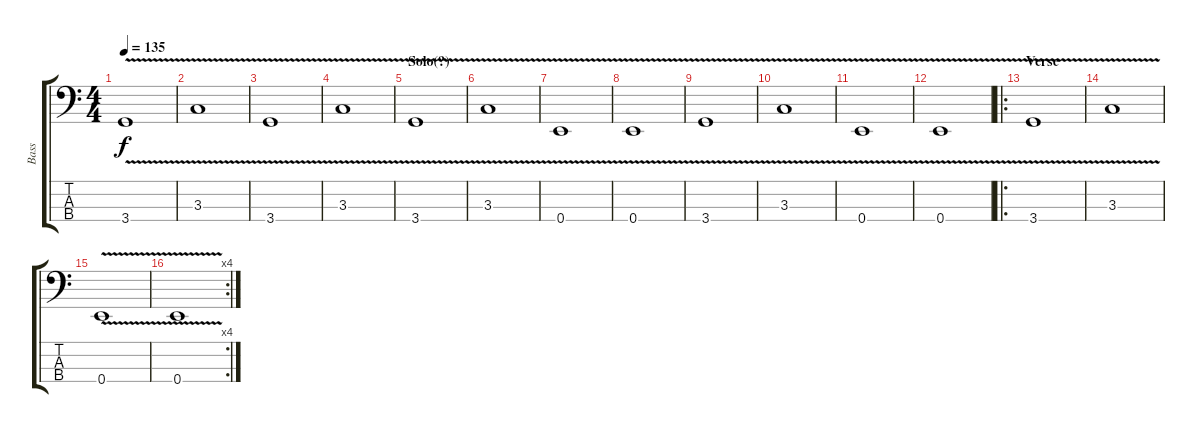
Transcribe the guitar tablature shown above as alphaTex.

\track ("Bass" "Bass") {instrument electricbassfinger}
\staff {score tabs}
\tuning (G2 D2 A1 E1) {hide}
\ts (4 4)
\tempo 135
\clef f4
\ks c
3.4{v}.1{dy f} |
3.3{v}.1 |
3.4{v}.1 |
3.3{v}.1 |
\section ("" "Solo(?)")
3.4{v}.1 |
3.3{v}.1 |
0.4{v}.1 |
0.4{v}.1 |
3.4{v}.1 |
3.3{v}.1 |
0.4{v}.1 |
0.4{v}.1 |
\ro
\section ("" "Verse")
3.4{v}.1 |
3.3{v}.1 |
0.4{v}.1 |
\rc 4
0.4{v}.1
